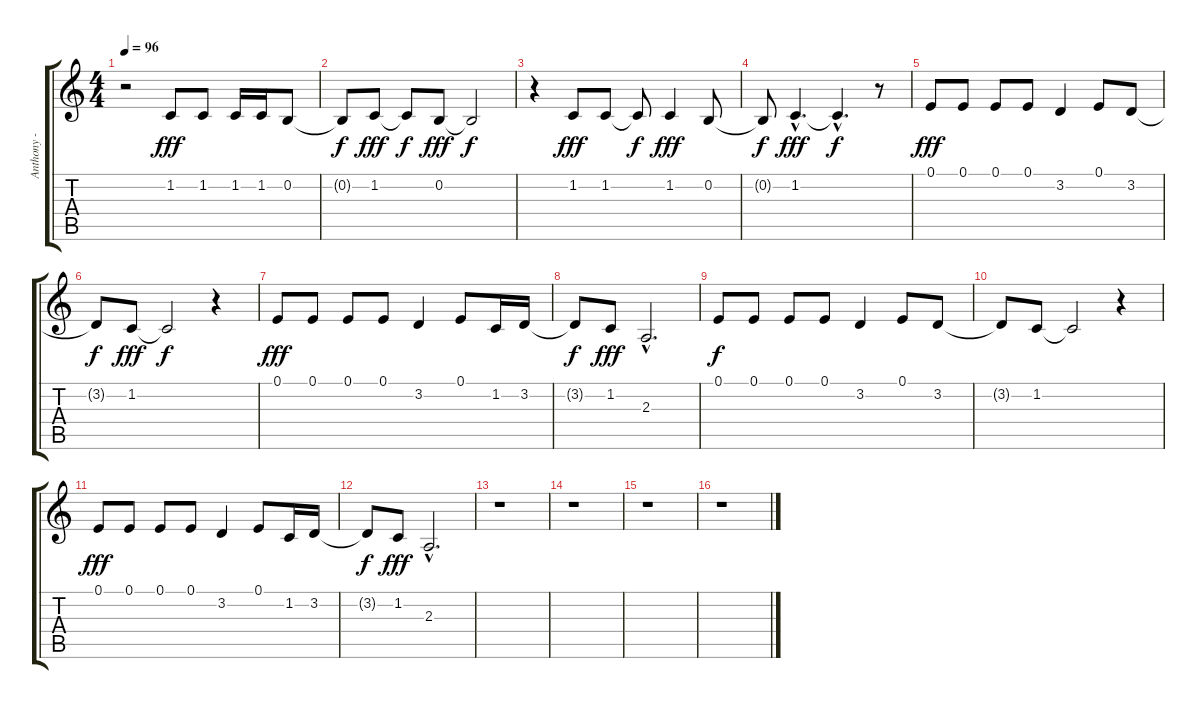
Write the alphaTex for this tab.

\track ("Anthony - Vox" "Anthony - ") {instrument bassoon}
\staff {score tabs}
\tuning (E4 B3 G3 D3 A2 E2) {hide}
\ts (4 4)
\tempo 96
\clef g2
\ks c
r.2{dy fff} 1.2.8 1.2.8 1.2.16 1.2.16 0.2.8 |
0.2{t}.8{dy f} 1.2.8{dy fff} 1.2{t}.8{dy f} 0.2.8{dy fff} 0.2{t}.2{dy f} |
r.4 1.2.8{dy fff} 1.2.8 1.2{t}.8{dy f} 1.2.4{dy fff} 0.2.8 |
0.2{t}.8{dy f} 1.2{hac}.4{d dy fff} 1.2{hac t}.4{d dy f} r.8 |
0.1.8{dy fff} 0.1.8 0.1.8 0.1.8 3.2.4 0.1.8 3.2.8 |
3.2{t}.8{dy f} 1.2.8{dy fff} 1.2{t}.2{dy f} r.4 |
0.1.8{dy fff} 0.1.8 0.1.8 0.1.8 3.2.4 0.1.8 1.2.16 3.2.16 |
3.2{t}.8{dy f} 1.2.8{dy fff} 2.3{hac}.2{d} |
0.1.8{dy f} 0.1.8 0.1.8 0.1.8 3.2.4 0.1.8 3.2.8 |
3.2{t}.8 1.2.8 1.2{t}.2 r.4 |
0.1.8{dy fff} 0.1.8 0.1.8 0.1.8 3.2.4 0.1.8 1.2.16 3.2.16 |
3.2{t}.8{dy f} 1.2.8{dy fff} 2.3{hac}.2{d} |
r.1 |
r.1 |
r.1 |
r.1
